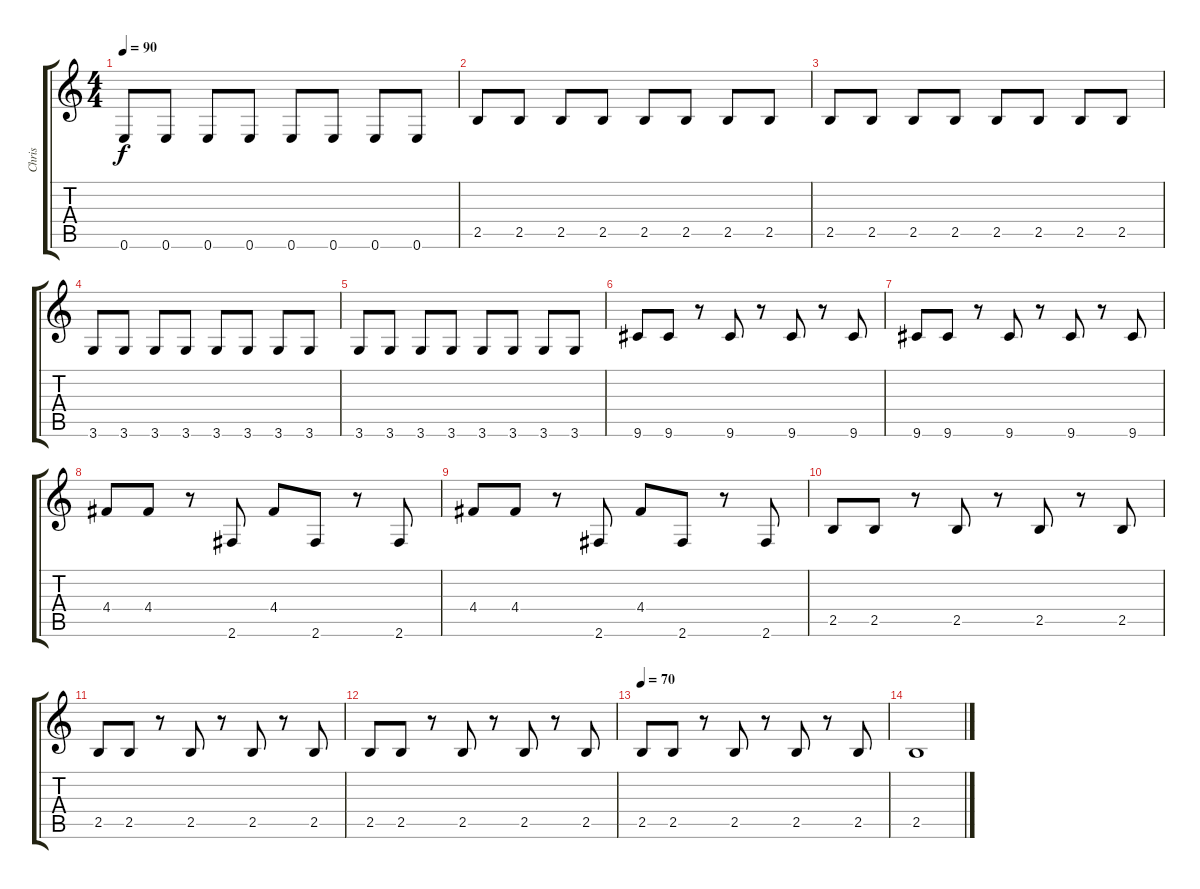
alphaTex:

\track ("Chris" "Chris") {instrument acousticbass}
\staff {score tabs}
\tuning (E4 B3 G3 D3 A2 E2) {hide}
\ts (4 4)
\tempo 90
\clef g2
\ks c
0.6.8{dy f} 0.6.8 0.6.8 0.6.8 0.6.8 0.6.8 0.6.8 0.6.8 |
2.5.8 2.5.8 2.5.8 2.5.8 2.5.8 2.5.8 2.5.8 2.5.8 |
2.5.8 2.5.8 2.5.8 2.5.8 2.5.8 2.5.8 2.5.8 2.5.8 |
3.6.8 3.6.8 3.6.8 3.6.8 3.6.8 3.6.8 3.6.8 3.6.8 |
3.6.8 3.6.8 3.6.8 3.6.8 3.6.8 3.6.8 3.6.8 3.6.8 |
9.6.8 9.6.8 r.8 9.6.8 r.8 9.6.8 r.8 9.6.8 |
9.6.8 9.6.8 r.8 9.6.8 r.8 9.6.8 r.8 9.6.8 |
4.4.8 4.4.8 r.8 2.6.8 4.4.8 2.6.8 r.8 2.6.8 |
4.4.8 4.4.8 r.8 2.6.8 4.4.8 2.6.8 r.8 2.6.8 |
2.5.8 2.5.8 r.8 2.5.8 r.8 2.5.8 r.8 2.5.8 |
2.5.8 2.5.8 r.8 2.5.8 r.8 2.5.8 r.8 2.5.8 |
2.5.8 2.5.8 r.8 2.5.8 r.8 2.5.8 r.8 2.5.8 |
\tempo 70
2.5.8 2.5.8 r.8 2.5.8 r.8 2.5.8 r.8 2.5.8 |
2.5.1
